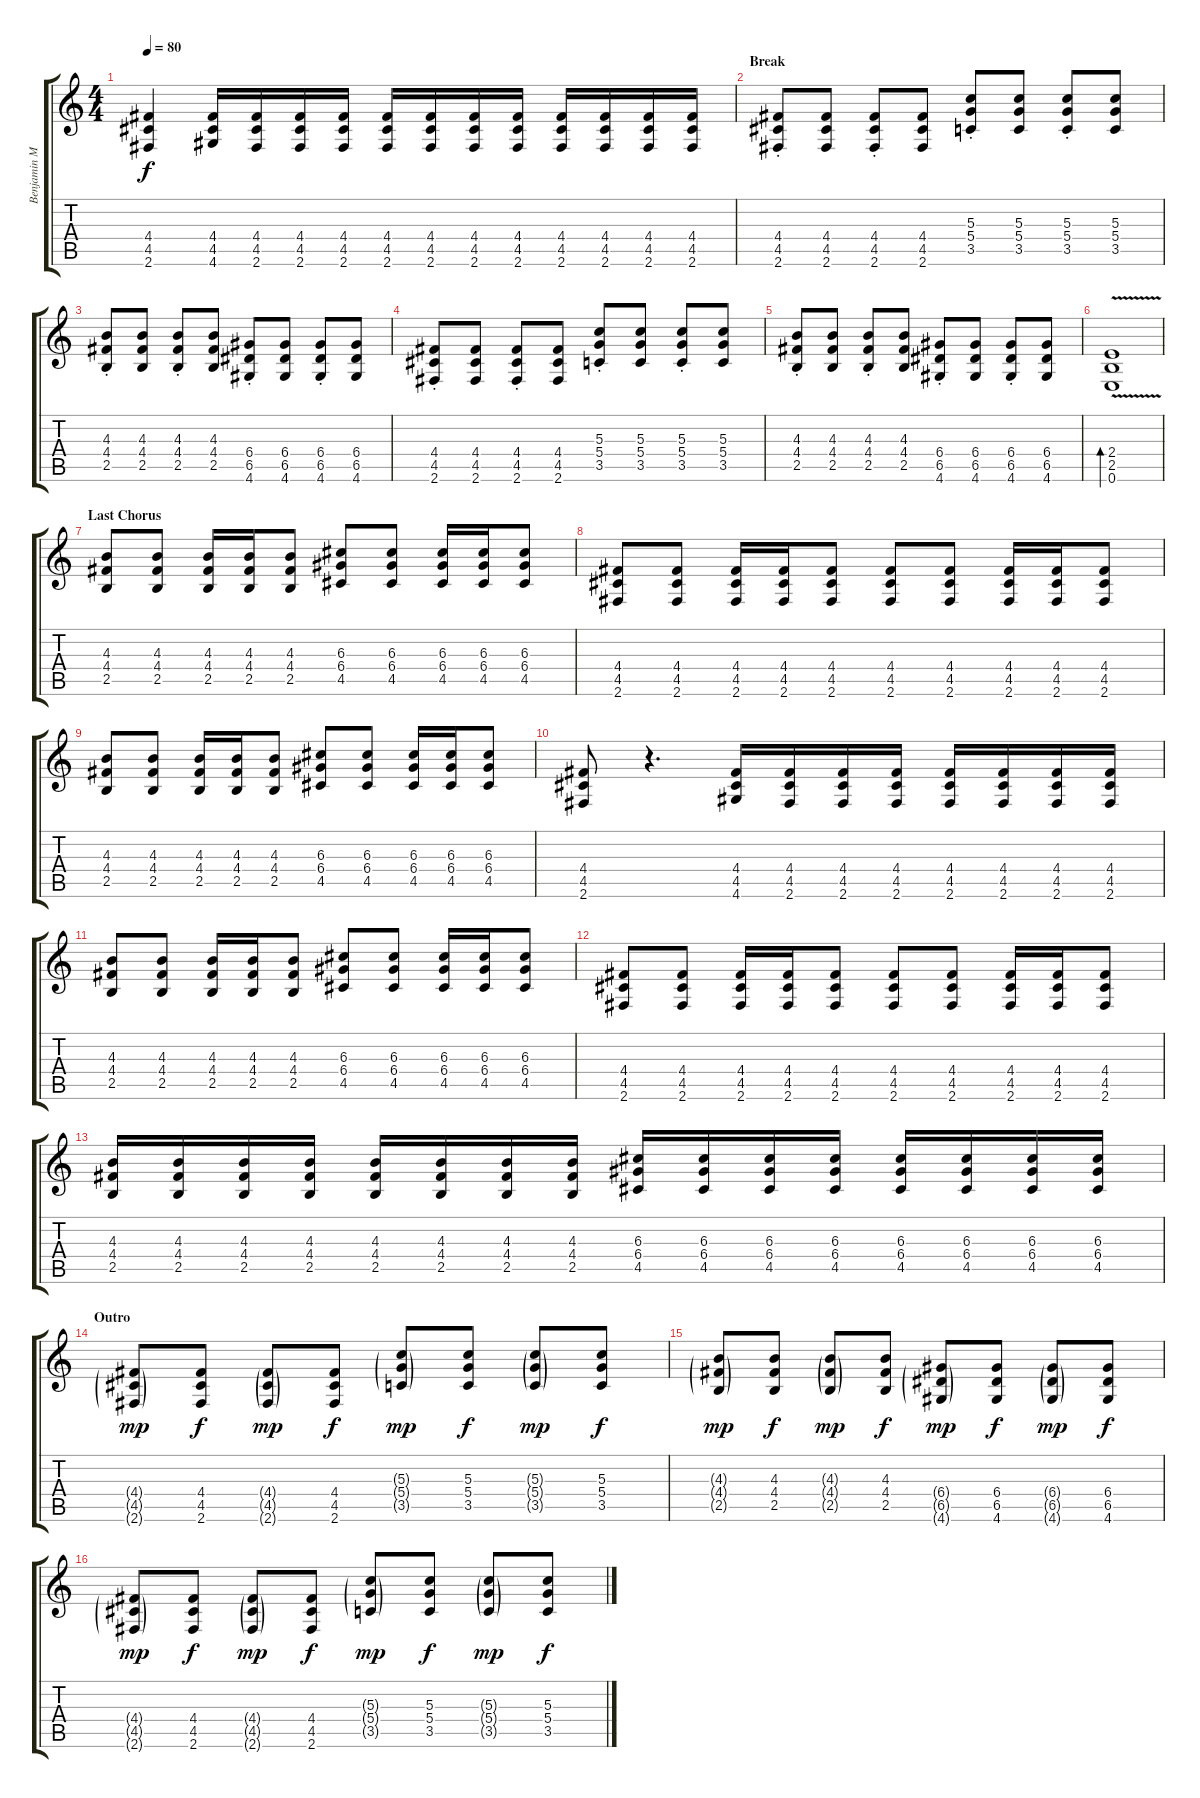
\track ("Benjamin Madden - Rythm Guitar" "Benjamin M") {instrument electricguitarclean}
\staff {score tabs}
\tuning (E4 B3 G3 D3 A2 E2) {hide}
\ts (4 4)
\tempo 80
\clef g2
\ks c
(4.4 4.5 2.6).4{dy f} (4.4 4.5 4.6).16 (4.4 4.5 2.6).16 (4.4 4.5 2.6).16 (4.4 4.5 2.6).16 (4.4 4.5 2.6).16 (4.4 4.5 2.6).16 (4.4 4.5 2.6).16 (4.4 4.5 2.6).16 (4.4 4.5 2.6).16 (4.4 4.5 2.6).16 (4.4 4.5 2.6).16 (4.4 4.5 2.6).16 |
\section ("" "Break")
(4.4{st} 4.5{st} 2.6{st}).8{instrument electricguitarclean} (4.4 4.5 2.6).8 (4.4{st} 4.5{st} 2.6{st}).8 (4.4 4.5 2.6).8 (5.3{st} 5.4{st} 3.5{st}).8 (5.3 5.4 3.5).8 (5.3{st} 5.4{st} 3.5{st}).8 (5.3 5.4 3.5).8 |
(4.3{st} 4.4{st} 2.5{st}).8 (4.3 4.4 2.5).8 (4.3{st} 4.4{st} 2.5{st}).8 (4.3 4.4 2.5).8 (6.4{st} 6.5{st} 4.6{st}).8 (6.4 6.5 4.6).8 (6.4{st} 6.5{st} 4.6{st}).8 (6.4 6.5 4.6).8 |
(4.4{st} 4.5{st} 2.6{st}).8 (4.4 4.5 2.6).8 (4.4{st} 4.5{st} 2.6{st}).8 (4.4 4.5 2.6).8 (5.3{st} 5.4{st} 3.5{st}).8 (5.3 5.4 3.5).8 (5.3{st} 5.4{st} 3.5{st}).8 (5.3 5.4 3.5).8 |
(4.3{st} 4.4{st} 2.5{st}).8 (4.3 4.4 2.5).8 (4.3{st} 4.4{st} 2.5{st}).8 (4.3 4.4 2.5).8 (6.4{st} 6.5{st} 4.6{st}).8 (6.4 6.5 4.6).8 (6.4{st} 6.5{st} 4.6{st}).8 (6.4 6.5 4.6).8 |
(2.4{v} 2.5{v} 0.6{v}).1{bd 240} |
\section ("" "Last Chorus")
(4.3 4.4 2.5).8{volume 14 balance 8 instrument overdrivenguitar} (4.3 4.4 2.5).8 (4.3 4.4 2.5).16 (4.3 4.4 2.5).16 (4.3 4.4 2.5).8 (6.3 6.4 4.5).8 (6.3 6.4 4.5).8 (6.3 6.4 4.5).16 (6.3 6.4 4.5).16 (6.3 6.4 4.5).8 |
(4.4 4.5 2.6).8 (4.4 4.5 2.6).8 (4.4 4.5 2.6).16 (4.4 4.5 2.6).16 (4.4 4.5 2.6).8 (4.4 4.5 2.6).8 (4.4 4.5 2.6).8 (4.4 4.5 2.6).16 (4.4 4.5 2.6).16 (4.4 4.5 2.6).8 |
(4.3 4.4 2.5).8 (4.3 4.4 2.5).8 (4.3 4.4 2.5).16 (4.3 4.4 2.5).16 (4.3 4.4 2.5).8 (6.3 6.4 4.5).8 (6.3 6.4 4.5).8 (6.3 6.4 4.5).16 (6.3 6.4 4.5).16 (6.3 6.4 4.5).8 |
(4.4 4.5 2.6).8 r.4{d} (4.4 4.5 4.6).16 (4.4 4.5 2.6).16 (4.4 4.5 2.6).16 (4.4 4.5 2.6).16 (4.4 4.5 2.6).16 (4.4 4.5 2.6).16 (4.4 4.5 2.6).16 (4.4 4.5 2.6).16 |
(4.3 4.4 2.5).8 (4.3 4.4 2.5).8 (4.3 4.4 2.5).16 (4.3 4.4 2.5).16 (4.3 4.4 2.5).8 (6.3 6.4 4.5).8 (6.3 6.4 4.5).8 (6.3 6.4 4.5).16 (6.3 6.4 4.5).16 (6.3 6.4 4.5).8 |
(4.4 4.5 2.6).8 (4.4 4.5 2.6).8 (4.4 4.5 2.6).16 (4.4 4.5 2.6).16 (4.4 4.5 2.6).8 (4.4 4.5 2.6).8 (4.4 4.5 2.6).8 (4.4 4.5 2.6).16 (4.4 4.5 2.6).16 (4.4 4.5 2.6).8 |
(4.3 4.4 2.5).16 (4.3 4.4 2.5).16 (4.3 4.4 2.5).16 (4.3 4.4 2.5).16 (4.3 4.4 2.5).16 (4.3 4.4 2.5).16 (4.3 4.4 2.5).16 (4.3 4.4 2.5).16 (6.3 6.4 4.5).16 (6.3 6.4 4.5).16 (6.3 6.4 4.5).16 (6.3 6.4 4.5).16 (6.3 6.4 4.5).16 (6.3 6.4 4.5).16 (6.3 6.4 4.5).16 (6.3 6.4 4.5).16 |
\section ("" "Outro")
(4.4{g} 4.5{g} 2.6{g}).8{dy mp} (4.4 4.5 2.6).8{dy f} (4.4{g} 4.5{g} 2.6{g}).8{dy mp} (4.4 4.5 2.6).8{dy f} (5.3{g} 5.4{g} 3.5{g}).8{dy mp} (5.3 5.4 3.5).8{dy f} (5.3{g} 5.4{g} 3.5{g}).8{dy mp} (5.3 5.4 3.5).8{dy f} |
(4.3{g} 4.4{g} 2.5{g}).8{dy mp} (4.3 4.4 2.5).8{dy f} (4.3{g} 4.4{g} 2.5{g}).8{dy mp} (4.3 4.4 2.5).8{dy f} (6.4{g} 6.5{g} 4.6{g}).8{dy mp} (6.4 6.5 4.6).8{dy f} (6.4{g} 6.5{g} 4.6{g}).8{dy mp} (6.4 6.5 4.6).8{dy f} |
(4.4{g} 4.5{g} 2.6{g}).8{dy mp} (4.4 4.5 2.6).8{dy f} (4.4{g} 4.5{g} 2.6{g}).8{dy mp} (4.4 4.5 2.6).8{dy f} (5.3{g} 5.4{g} 3.5{g}).8{dy mp} (5.3 5.4 3.5).8{dy f} (5.3{g} 5.4{g} 3.5{g}).8{dy mp} (5.3 5.4 3.5).8{dy f}
